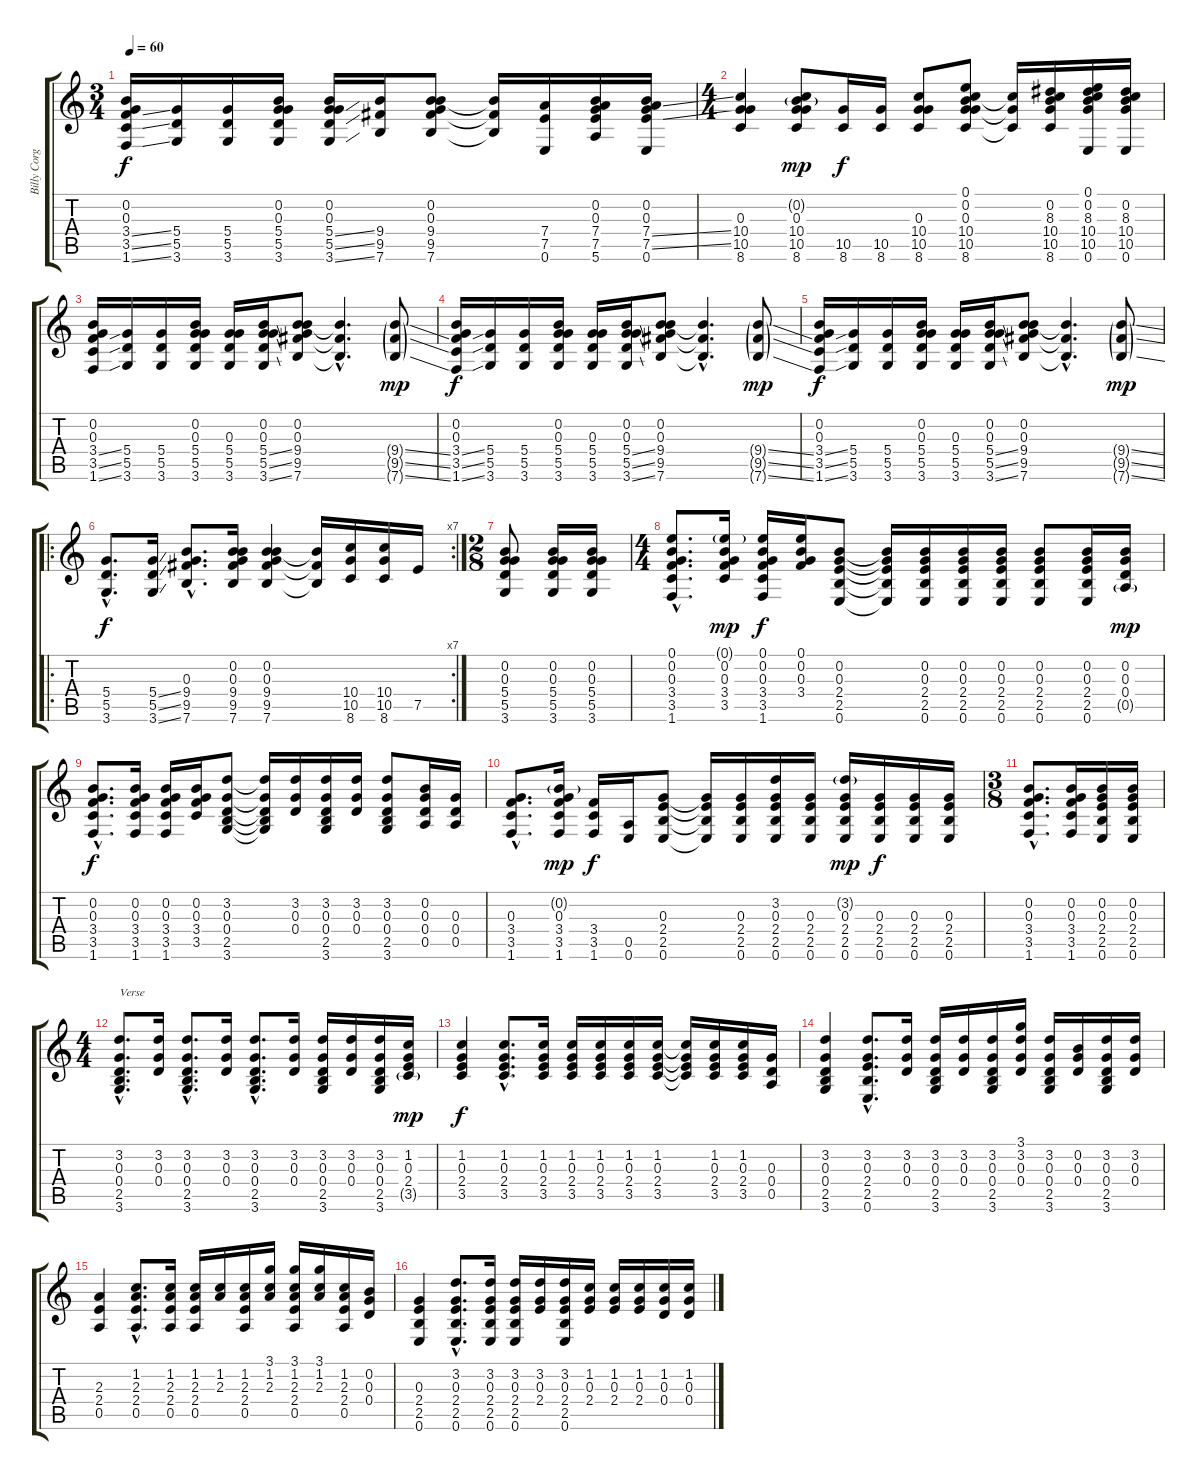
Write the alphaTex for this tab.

\track ("Billy Corgan" "Billy Corg") {instrument acousticguitarnylon}
\staff {score tabs}
\tuning (E4 B3 G3 D3 A2 E2) {hide}
\ts (3 4)
\tempo 60
\clef g2
\ks c
(0.2 0.3 3.4{ss} 3.5{ss} 1.6{ss}).16{dy f} (5.4 5.5 3.6).16 (5.4 5.5 3.6).16 (0.2 0.3 5.4 5.5 3.6).16 (0.2 0.3 5.4{ss} 5.5{ss} 3.6{ss}).16 (9.4 9.5 7.6).16 (0.2 0.3 9.4 9.5 7.6).8 (9.4{t} 9.5{t} 7.6{t}).16 (7.4 7.5 0.6).16 (0.2 0.3 7.4 7.5 5.6).16 (0.2 0.3 7.4{ss} 7.5{ss} 0.6).16 |
\ts (4 4)
(0.3 10.4 10.5 8.6).4 (0.2{g} 0.3 10.4 10.5 8.6).8{dy mp} (10.5 8.6).16{dy f} (10.5 8.6).16 (0.3 10.4 10.5 8.6).8 (0.1 0.2 0.3 10.4 10.5 8.6).8 (10.4{t} 10.5{t} 8.6{t}).16 (0.2 8.3 10.4 10.5 8.6).16 (0.1 0.2 8.3 10.4 10.5 0.6).16 (0.2 8.3 10.4 10.5 0.6).16 |
(0.2 0.3 3.4{ss} 3.5{ss} 1.6{ss}).16 (5.4 5.5 3.6).16 (5.4 5.5 3.6).16 (0.2 0.3 5.4 5.5 3.6).16 (0.3 5.4 5.5 3.6).16 (0.2 0.3 5.4{ss} 5.5{ss} 3.6{ss}).16 (0.2 0.3 9.4 9.5 7.6).8 (9.4{hac t} 9.5{hac t} 7.6{hac t}).4{d} (9.4{ss g} 9.5{ss g} 7.6{ss g}).8{dy mp} |
(0.2 0.3 3.4{ss} 3.5{ss} 1.6{ss}).16{dy f} (5.4 5.5 3.6).16 (5.4 5.5 3.6).16 (0.2 0.3 5.4 5.5 3.6).16 (0.3 5.4 5.5 3.6).16 (0.2 0.3 5.4{ss} 5.5{ss} 3.6{ss}).16 (0.2 0.3 9.4 9.5 7.6).8 (9.4{hac t} 9.5{hac t} 7.6{hac t}).4{d} (9.4{ss g} 9.5{ss g} 7.6{ss g}).8{dy mp} |
(0.2 0.3 3.4{ss} 3.5{ss} 1.6{ss}).16{dy f} (5.4 5.5 3.6).16 (5.4 5.5 3.6).16 (0.2 0.3 5.4 5.5 3.6).16 (0.3 5.4 5.5 3.6).16 (0.2 0.3 5.4{ss} 5.5{ss} 3.6{ss}).16 (0.2 0.3 9.4 9.5 7.6).8 (9.4{hac t} 9.5{hac t} 7.6{hac t}).4{d} (9.4{ss g} 9.5{ss g} 7.6{ss g}).8{dy mp} |
\ro
\rc 7
(5.4{hac} 5.5{hac} 3.6{hac}).8{d dy f} (5.4{ss} 5.5{ss} 3.6{ss}).16 (0.3{hac} 9.4{hac} 9.5{hac} 7.6{hac}).8{d} (0.2 0.3 9.4 9.5 7.6).16 (0.2 0.3 9.4 9.5 7.6).4 (9.4{t} 9.5{t} 7.6{t}).16 (10.4 10.5 8.6).16 (10.4 10.5 8.6).16 7.5.16 |
\ts (2 8)
(0.2 0.3 5.4 5.5 3.6).8 (0.2 0.3 5.4 5.5 3.6).16 (0.2 0.3 5.4 5.5 3.6).16 |
\ts (4 4)
(0.1{hac} 0.2{hac} 0.3{hac} 3.4{hac} 3.5{hac} 1.6{hac}).8{d} (0.1{g} 0.2 0.3 3.4 3.5).16{dy mp} (0.1 0.2 0.3 3.4 3.5 1.6).16{dy f} (0.1 0.2 0.3 3.4).16 (0.2 0.3 2.4 2.5 0.6).8 (0.2{t} 0.3{t} 2.4{t} 2.5{t} 0.6{t}).16 (0.2 0.3 2.4 2.5 0.6).16 (0.2 0.3 2.4 2.5 0.6).16 (0.2 0.3 2.4 2.5 0.6).16 (0.2 0.3 2.4 2.5 0.6).8 (0.2 0.3 2.4 2.5 0.6).16 (0.2 0.3 0.4 0.5{g}).16{dy mp} |
(0.2{hac} 0.3{hac} 3.4{hac} 3.5{hac} 1.6{hac}).8{d dy f} (0.2 0.3 3.4 3.5 1.6).16 (0.2 0.3 3.4 3.5 1.6).16 (0.2 0.3 3.4 3.5).16 (3.2 0.3 0.4 2.5 3.6).8 (3.2{t} 0.3{t} 0.4{t} 2.5{t} 3.6{t}).16 (3.2 0.3 0.4).16 (3.2 0.3 0.4 2.5 3.6).16 (3.2 0.3 0.4).16 (3.2 0.3 0.4 2.5 3.6).8 (0.2 0.3 0.4 0.5).16 (0.3 0.4 0.5).16 |
(0.3{hac} 3.4{hac} 3.5{hac} 1.6{hac}).8{d} (0.2{g} 0.3 3.4 3.5 1.6).16{dy mp} (3.4 3.5 1.6).16{dy f} (0.5 0.6).16 (0.3 2.4 2.5 0.6).8 (0.3{t} 2.4{t} 2.5{t} 0.6{t}).16 (0.3 2.4 2.5 0.6).16 (3.2 0.3 2.4 2.5 0.6).16 (0.3 2.4 2.5 0.6).16 (3.2{g} 0.3 2.4 2.5 0.6).16{dy mp} (0.3 2.4 2.5 0.6).16{dy f} (0.3 2.4 2.5 0.6).16 (0.3 2.4 2.5 0.6).16 |
\ts (3 8)
(0.2{hac} 0.3{hac} 3.4{hac} 3.5{hac} 1.6{hac}).8{d} (0.2 0.3 3.4 3.5 1.6).16 (0.2 0.3 2.4 2.5 0.6).16 (0.2 0.3 2.4 2.5 0.6).16 |
\ts (4 4)
(3.2{hac} 0.3{hac} 0.4{hac} 2.5{hac} 3.6{hac}).8{d txt "Verse"} (3.2 0.3 0.4).16 (3.2{hac} 0.3{hac} 0.4{hac} 2.5{hac} 3.6{hac}).8{d} (3.2 0.3 0.4).16 (3.2{hac} 0.3{hac} 0.4{hac} 2.5{hac} 3.6{hac}).8{d} (3.2 0.3 0.4).16 (3.2 0.3 0.4 2.5 3.6).16 (3.2 0.3 0.4).16 (3.2 0.3 0.4 2.5 3.6).16 (1.2 0.3 2.4 3.5{g}).16{dy mp} |
(1.2 0.3 2.4 3.5).4{dy f} (1.2{hac} 0.3{hac} 2.4{hac} 3.5{hac}).8{d} (1.2 0.3 2.4 3.5).16 (1.2 0.3 2.4 3.5).16 (1.2 0.3 2.4 3.5).16 (1.2 0.3 2.4 3.5).16 (1.2 0.3 2.4 3.5).16 (1.2{t} 0.3{t} 2.4{t} 3.5{t}).16 (1.2 0.3 2.4 3.5).16 (1.2 0.3 2.4 3.5).16 (0.3 0.4 0.5).16 |
(3.2 0.3 0.4 2.5 3.6).4 (3.2{hac} 0.3{hac} 2.4{hac} 2.5{hac} 0.6{hac}).8{d} (3.2 0.3 0.4).16 (3.2 0.3 0.4 2.5 3.6).16 (3.2 0.3 0.4).16 (3.2 0.3 0.4 2.5 3.6).16 (3.1 3.2 0.3 0.4).16 (3.2 0.3 0.4 2.5 3.6).16 (0.2 0.3 0.4).16 (3.2 0.3 0.4 2.5 3.6).16 (3.2 0.3 0.4).16 |
(2.3 2.4 0.5).4 (1.2{hac} 2.3{hac} 2.4{hac} 0.5{hac}).8{d} (1.2 2.3 2.4 0.5).16 (1.2 2.3 2.4 0.5).16 (1.2 2.3).16 (1.2 2.3 2.4 0.5).16 (3.1 1.2 2.3).16 (3.1 1.2 2.3 2.4 0.5).16 (3.1 1.2 2.3).16 (1.2 2.3 2.4 0.5).16 (0.2 0.3 0.4).16 |
(0.3 2.4 2.5 0.6).4 (3.2{hac} 0.3{hac} 2.4{hac} 2.5{hac} 0.6{hac}).8{d} (3.2 0.3 2.4 2.5 0.6).16 (3.2 0.3 2.4 2.5 0.6).16 (3.2 0.3 2.4).16 (3.2 0.3 2.4 2.5 0.6).16 (1.2 0.3 2.4).16 (1.2 0.3 2.4).16 (1.2 0.3 2.4).16 (1.2 0.3 0.4).16 (1.2 0.3 0.4).16
